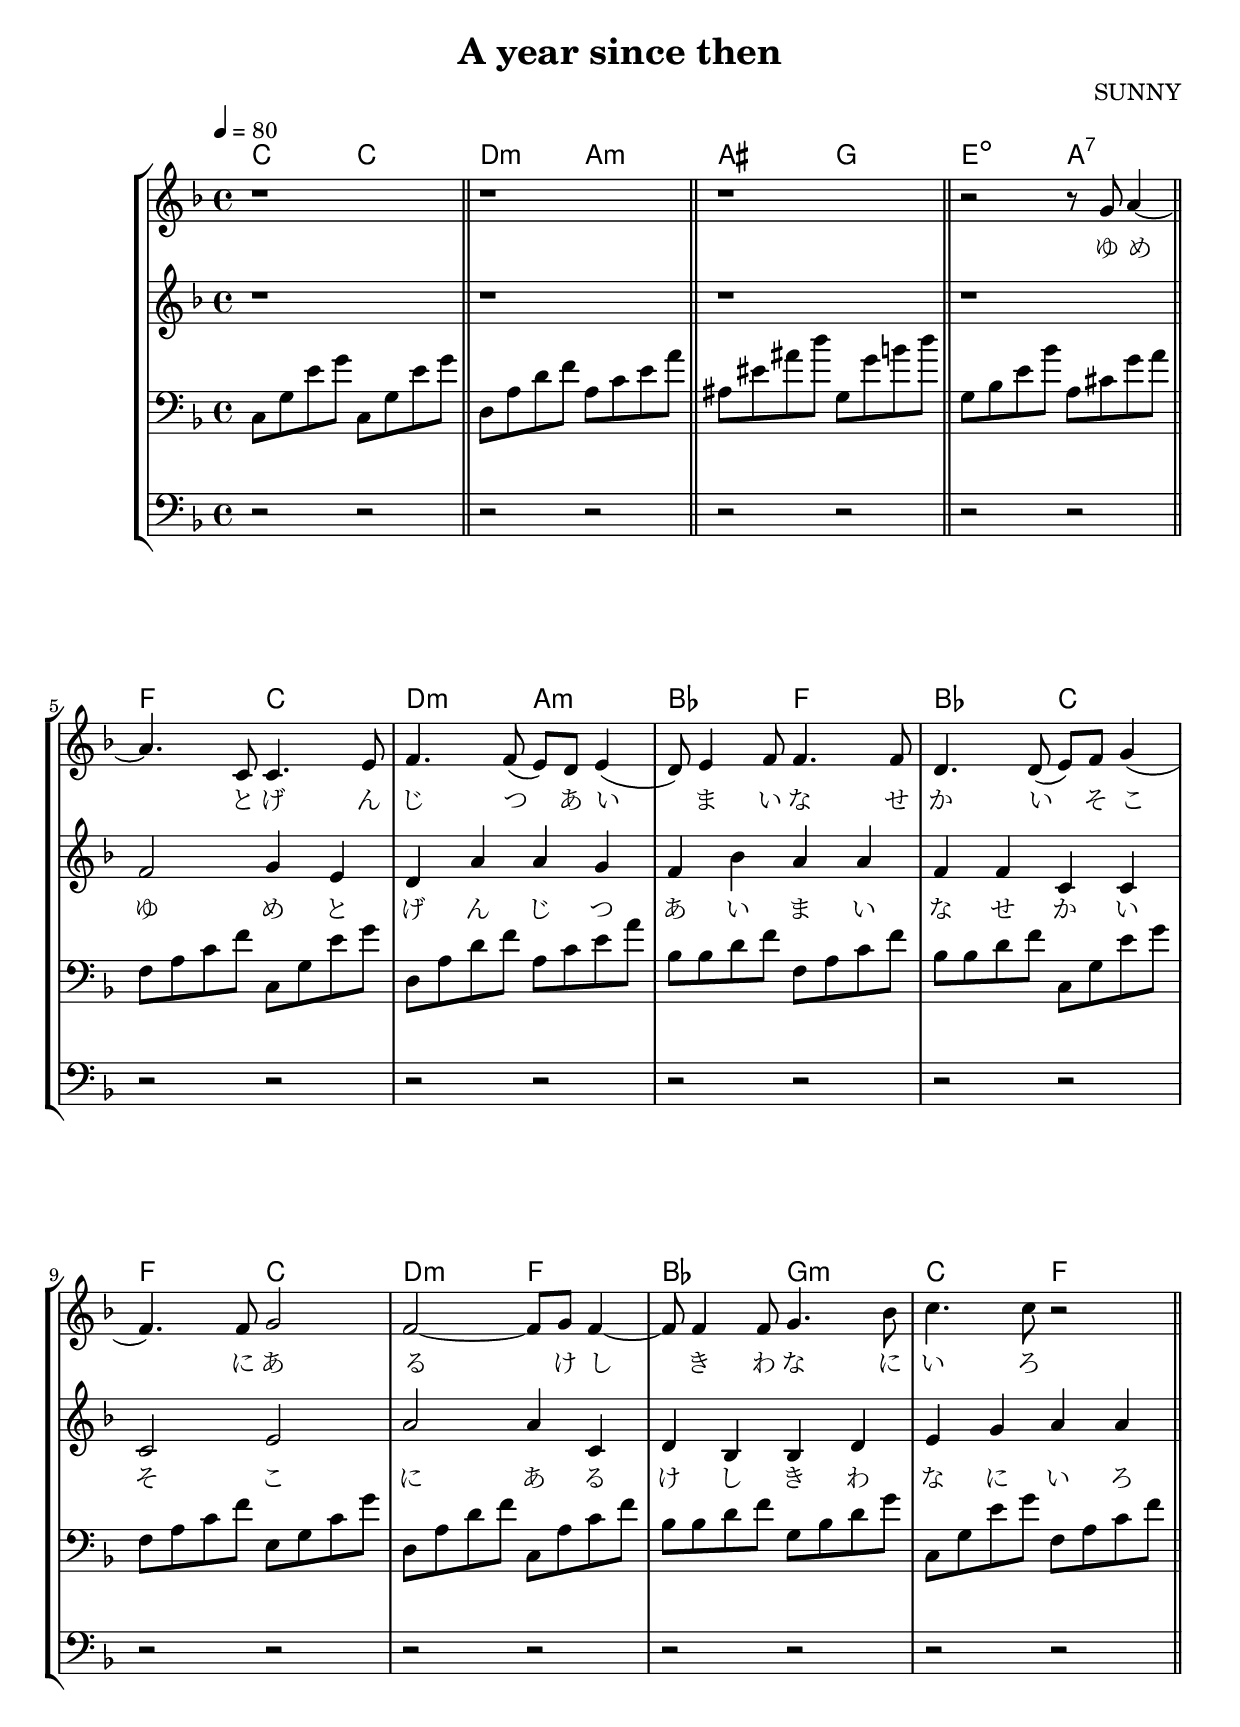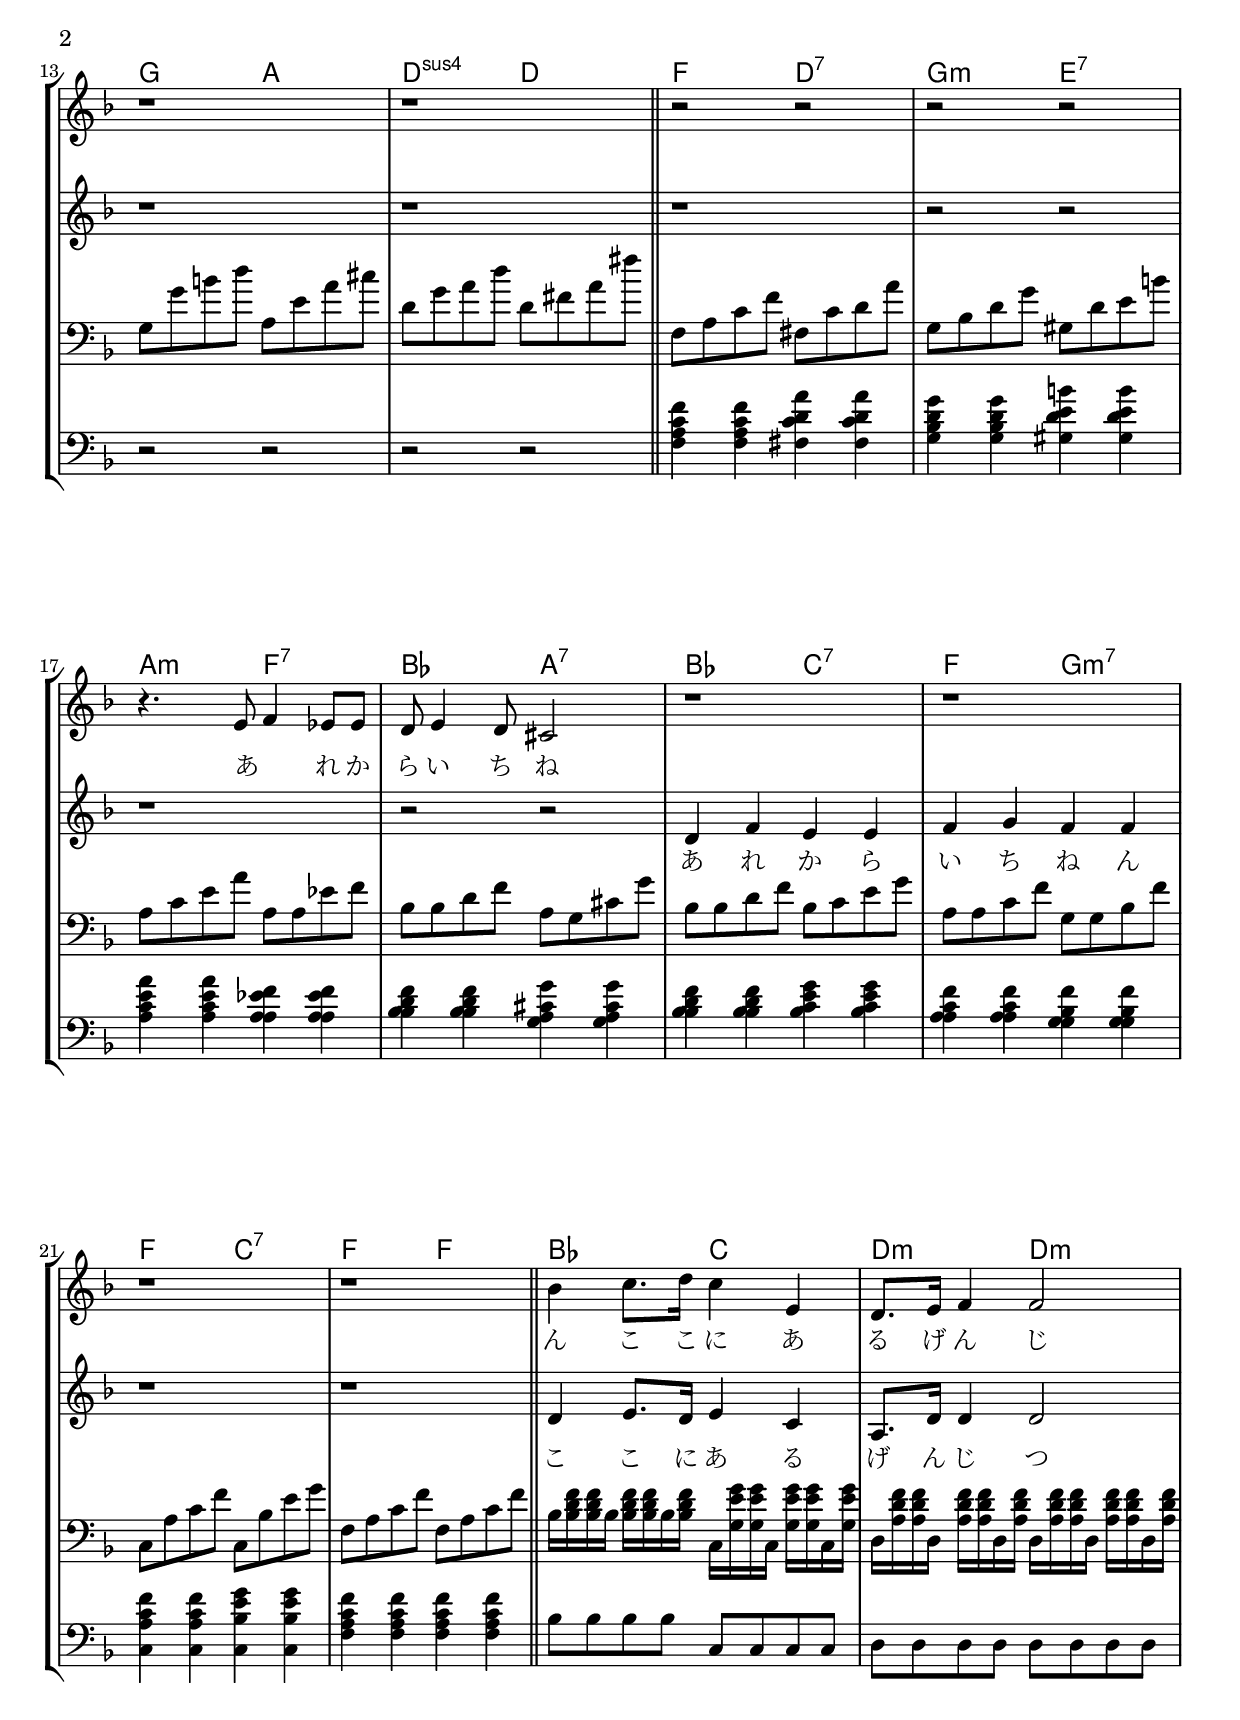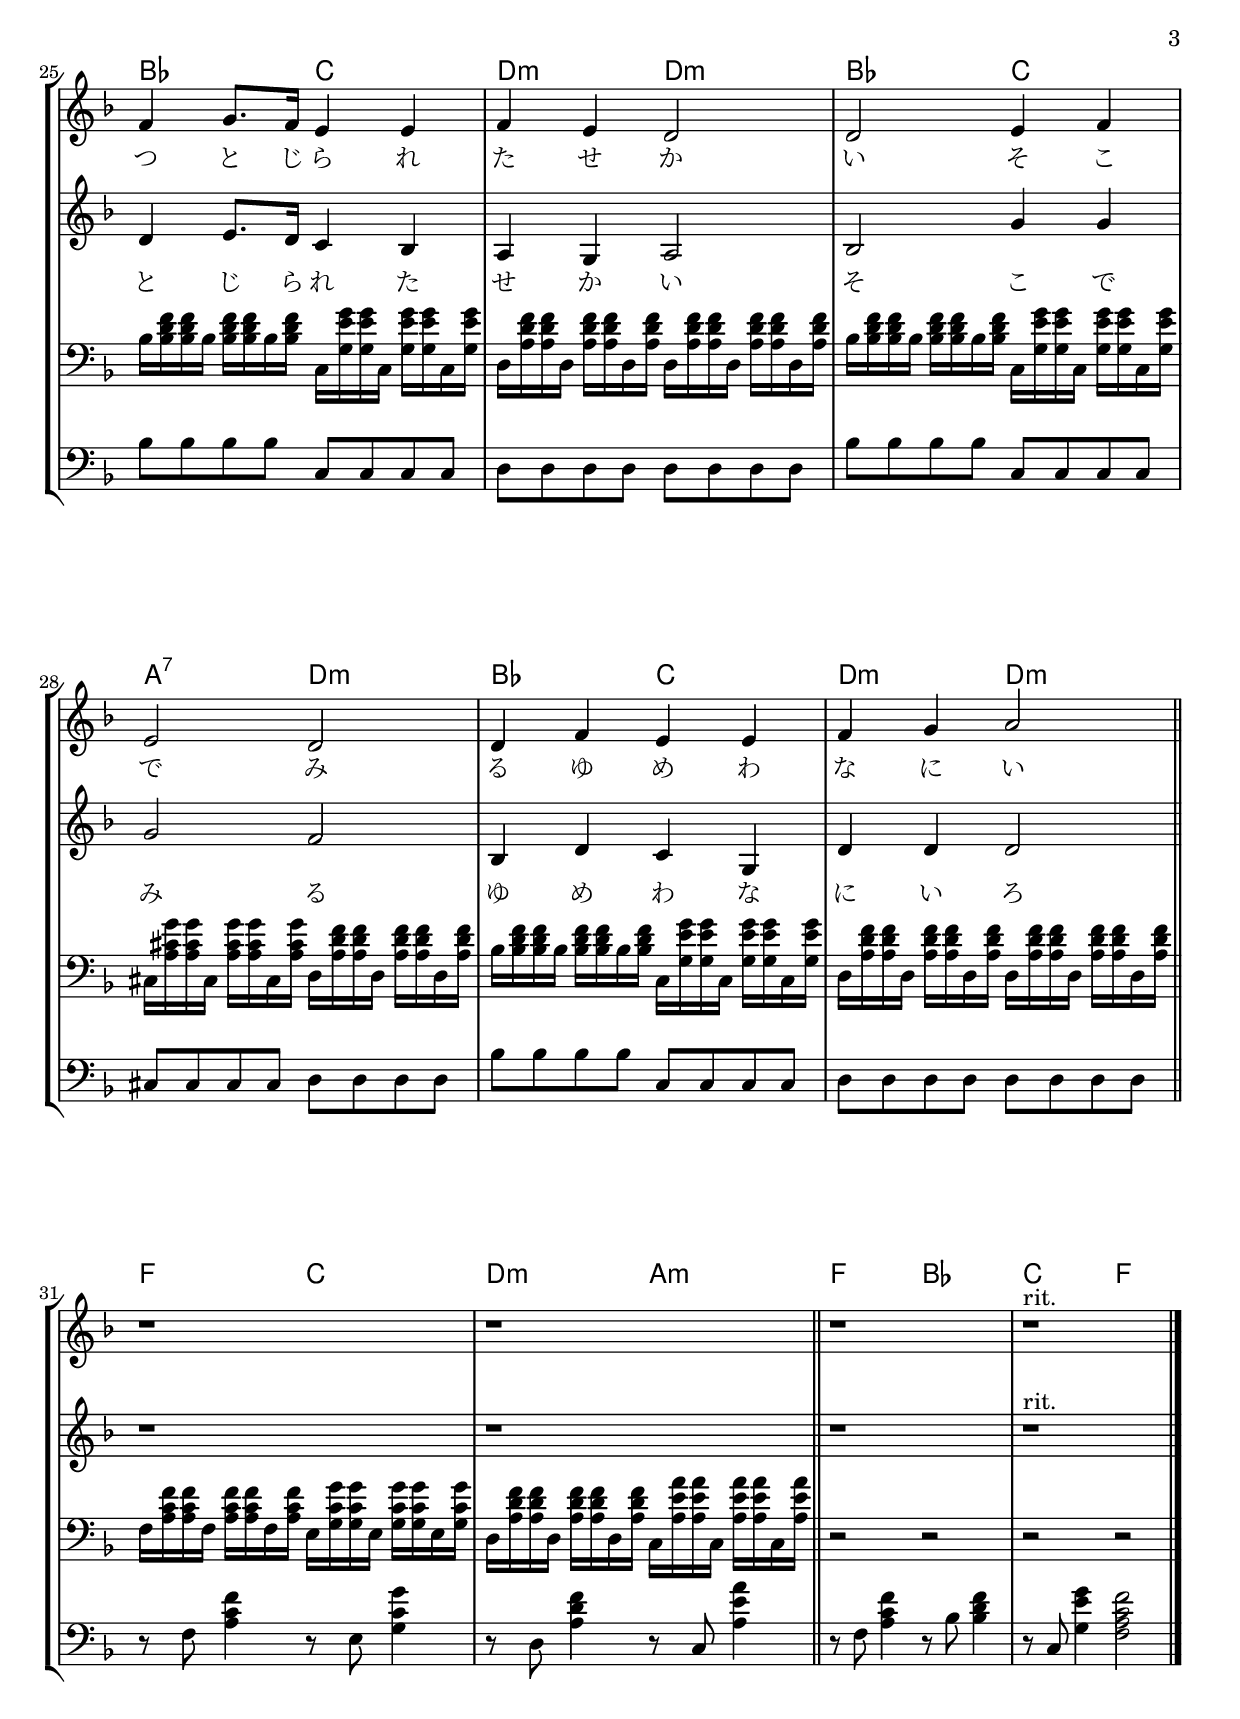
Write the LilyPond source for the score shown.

\version "2.12.1"

\header {
	title = \markup {"A year since then"}
	composer = \markup \center-column {SUNNY}
}

harmony = \chordmode {
	c2 c 

	d:m a:m 

	ais g 

	e:dim a:7 

	f c d:m a:m bes f bes c f c d:m f bes g:m c f 

	g a d:sus4 d 

	f d:7 g:m e:7 a:m f:7 bes a:7 bes c:7 f g:min7 f c:7 f f 

	bes c d:m d:m bes c d:m d:m bes c a:7 d:m bes c d:m d:m 

	f c d:m a:m 

	f bes c f 
}

melody = {
	\key f \major
	\tempo 4 = 80
	r1   
	r1   
	r1   
	r2 r8 
	\set Staff.midiInstrument = #"mmi0.38"
	g'8  a'4~ 
	a'4.  c'8  c'4.  e'8 
	f'4.  f'8  (e'8)  d'8  e'4 
	(d'8)  e'4  f'8  f'4.  f'8 
	d'4.  d'8  (e'8)  f'8  g'4 
	(f'4.)  f'8  g'2 
	f'2~f'8  g'8  f'4~ 
	f'8  f'4  f'8  g'4.  bes'8 
	c''4.  c''8  	r2 	r1 | r1   
	\set Staff.midiInstrument = #"fss0.32"
	r2 r2~ 
	r2  r2~ 
	r4.  e'8  f'4  es'8  es'8 
	d'8  e'4  d'8  cis'2
	r1 r1 r1 r1 	\set Staff.midiInstrument = #"mmi0.38"
	bes'4  c''8.  d''16  c''4  e'4 
	d'8.  e'16  f'4  f'2 
	f'4  g'8.  f'16  e'4  e'4 
	f'4  e'4  d'2 
	d'2  e'4  f'4 
	e'2  d'2 
	d'4  f'4  e'4  e'4 
	f'4  g'4  a'2
	r1 | r1   
	r1 | r1^"rit." \bar "|."
}

words = \lyricmode {
	
	
	
	
	ゆ  め  と  げ  ん  じ  つ  あ  い  ま  い  な  せ  か  い  そ  こ  に  あ  る  け  し  き  わ  な  に  い  ろ  
	
	あ  れ  か  ら  い  ち  ね  ん  
	こ  こ  に  あ  る  げ  ん  じ  つ  と  じ  ら  れ  た  せ  か  い  そ  こ  で  み  る  ゆ  め  わ  な  に  い  ろ  
	
	
}

secondmelody = {
	\key f \major
	\tempo 4 = 80
	r1   
	r1   
	r1   
	r1   
	\set Staff.midiInstrument = #"fss0.32"
	 f'2  g'4  e'4 
	d'4  a'4  a'4  g'4 
	f'4  bes'4  a'4  a'4 
	f'4  f'4  c'4  c'4 
	c'2  e'2 
	a'2  a'4  c'4 
	d'4  bes4  bes4  d'4 
	e'4  g'4  a'4  a'4
	r1 | r1   
	\set Staff.midiInstrument = #"mmi0.38"
	r1 
	r2  r2 
	r1 
	r2  r2 
	d'4  f'4  e'4  e'4 
	f'4  g'4  f'4  f'4
	r1 r1 	\set Staff.midiInstrument = #"fss0.32"
	d'4  e'8.  d'16  e'4  c'4 
	a8.  d'16  d'4  d'2 
	d'4  e'8.  d'16  c'4  bes4 
	a4  g4  a2 
	bes2  g'4  g'4 
	g'2  f'2 
	bes4  d'4  c'4  g4 
	d'4  d'4  d'2
	r1 | r1   
	r1 | r1^"rit." \bar "|."
}

secondwords = \lyricmode {
	
	
	
	
	ゆ  め  と  げ  ん  じ  つ  あ  い  ま  い  な  せ  か  い  そ  こ  に  あ  る  け  し  き  わ  な  に  い  ろ  
	
	あ  れ  か  ら  い  ち  ね  ん  
	こ  こ  に  あ  る  げ  ん  じ  つ  と  じ  ら  れ  た  せ  か  い  そ  こ  で  み  る  ゆ  め  わ  な  に  い  ろ  
	
	
}

tempochange = {
	\tempo 4 = 80
	r1 \bar "||"
	\tempo 4 = 80
	r1 \bar "||"
	\tempo 4 = 80
	r1 \bar "||"
	\tempo 4 = 80
	r1 \bar "||"
	\tempo 4 = 80
	r1 | r1 | r1 | r1 | r1 | r1 | r1 | r1 \bar "||"
	\tempo 4 = 80
	r1 | r1 \bar "||"
	\tempo 4 = 80
	r1 | r1 | r1 | r1 | r1 | r1 | r1 | r1 \bar "||"
	\tempo 4 = 80
	r1 | r1 | r1 | r1 | r1 | r1 | r1 | r1 \bar "||"
	\tempo 4 = 80
	r1 | r1 \bar "||"
	\tempo 4 = 80
	r1 | \tempo 4 = 60 r2 \tempo 4 = 53 r2 \bar "|."
}

mainacc = {
	\clef bass
	\set Staff.midiInstrument = #"Acoustic Guitar (nylon)"
	\key f \major
	\tempo 4 = 80
	c8 g8 e'8 g'8
	c8 g8 e'8 g'8
	\bar "||"

	\set Staff.midiInstrument = #"Acoustic Guitar (nylon)"
	d8 a8 d'8 f'8
	a8 c'8 e'8 a'8
	\bar "||"

	\set Staff.midiInstrument = #"Acoustic Guitar (nylon)"
	ais8 eis'8 ais'8 d''8
	g8 g'8 b'8 d''8
	\bar "||"

	\set Staff.midiInstrument = #"Acoustic Guitar (nylon)"
	g8 bes8 e'8 bes'8
	a8 cis'8 g'8 a'8
	\bar "||"

	\set Staff.midiInstrument = #"Acoustic Guitar (nylon)"
	f8 a8 c'8 f'8
	c8 g8 e'8 g'8
	d8 a8 d'8 f'8
	a8 c'8 e'8 a'8
	bes8 bes8 d'8 f'8
	f8 a8 c'8 f'8
	bes8 bes8 d'8 f'8
	c8 g8 e'8 g'8
	f8 a8 c'8 f'8
	e8 g8 c'8 g'8
	d8 a8 d'8 f'8
	c8 a8 c'8 f'8
	bes8 bes8 d'8 f'8
	g8 bes8 d'8 g'8
	c8 g8 e'8 g'8
	f8 a8 c'8 f'8
	\bar "||"

	\set Staff.midiInstrument = #"Acoustic Guitar (nylon)"
	g8 g'8 b'8 d''8
	a8 e'8 a'8 cis''8
	d'8 g'8 a'8 d''8
	d'8 fis'8 a'8 fis''8
	\bar "||"

	\set Staff.midiInstrument = #"Acoustic Guitar (nylon)"
	f8 a8 c'8 f'8
	fis8 c'8 d'8 a'8
	g8 bes8 d'8 g'8
	gis8 d'8 e'8 b'8
	a8 c'8 e'8 a'8
	a8 a8 es'8 f'8
	bes8 bes8 d'8 f'8
	a8 g8 cis'8 g'8
	bes8 bes8 d'8 f'8
	bes8 c'8 e'8 g'8
	a8 a8 c'8 f'8
	g8 g8 bes8 f'8
	c8 a8 c'8 f'8
	c8 bes8 e'8 g'8
	f8 a8 c'8 f'8
	f8 a8 c'8 f'8
	\bar "||"

	\set Staff.midiInstrument = #"Electric Guitar (clean)"
	bes16 <bes d' f'>16 <bes d' f'>16 bes16   <bes d' f'>16 <bes d' f'>16 bes16 <bes d' f'>16
	c16 <g e' g'>16 <g e' g'>16 c16   <g e' g'>16 <g e' g'>16 c16 <g e' g'>16
	d16 <a d' f'>16 <a d' f'>16 d16   <a d' f'>16 <a d' f'>16 d16 <a d' f'>16
	d16 <a d' f'>16 <a d' f'>16 d16   <a d' f'>16 <a d' f'>16 d16 <a d' f'>16
	bes16 <bes d' f'>16 <bes d' f'>16 bes16   <bes d' f'>16 <bes d' f'>16 bes16 <bes d' f'>16
	c16 <g e' g'>16 <g e' g'>16 c16   <g e' g'>16 <g e' g'>16 c16 <g e' g'>16
	d16 <a d' f'>16 <a d' f'>16 d16   <a d' f'>16 <a d' f'>16 d16 <a d' f'>16
	d16 <a d' f'>16 <a d' f'>16 d16   <a d' f'>16 <a d' f'>16 d16 <a d' f'>16
	bes16 <bes d' f'>16 <bes d' f'>16 bes16   <bes d' f'>16 <bes d' f'>16 bes16 <bes d' f'>16
	c16 <g e' g'>16 <g e' g'>16 c16   <g e' g'>16 <g e' g'>16 c16 <g e' g'>16
	cis16 <a cis' g'>16 <a cis' g'>16 cis16   <a cis' g'>16 <a cis' g'>16 cis16 <a cis' g'>16
	d16 <a d' f'>16 <a d' f'>16 d16   <a d' f'>16 <a d' f'>16 d16 <a d' f'>16
	bes16 <bes d' f'>16 <bes d' f'>16 bes16   <bes d' f'>16 <bes d' f'>16 bes16 <bes d' f'>16
	c16 <g e' g'>16 <g e' g'>16 c16   <g e' g'>16 <g e' g'>16 c16 <g e' g'>16
	d16 <a d' f'>16 <a d' f'>16 d16   <a d' f'>16 <a d' f'>16 d16 <a d' f'>16
	d16 <a d' f'>16 <a d' f'>16 d16   <a d' f'>16 <a d' f'>16 d16 <a d' f'>16
	\bar "||"

	\set Staff.midiInstrument = #"Electric Guitar (clean)"
	f16 <a c' f'>16 <a c' f'>16 f16   <a c' f'>16 <a c' f'>16 f16 <a c' f'>16
	e16 <g c' g'>16 <g c' g'>16 e16   <g c' g'>16 <g c' g'>16 e16 <g c' g'>16
	d16 <a d' f'>16 <a d' f'>16 d16   <a d' f'>16 <a d' f'>16 d16 <a d' f'>16
	c16 <a e' a'>16 <a e' a'>16 c16   <a e' a'>16 <a e' a'>16 c16 <a e' a'>16
	\bar "||"

	\set Staff.midiInstrument = #"Acoustic grand"
	r2
	r2
	r2
	r2
	\bar "|."
}

subacc = {
	\clef bass
	\set Staff.midiInstrument = #"Acoustic grand"
	\key f \major
	\tempo 4 = 80
	r2
	r2
	\bar "||"

	\set Staff.midiInstrument = #"Acoustic grand"
	r2
	r2
	\bar "||"

	\set Staff.midiInstrument = #"Acoustic grand"
	r2
	r2
	\bar "||"

	\set Staff.midiInstrument = #"Acoustic grand"
	r2
	r2
	\bar "||"

	\set Staff.midiInstrument = #"Acoustic grand"
	r2
	r2
	r2
	r2
	r2
	r2
	r2
	r2
	r2
	r2
	r2
	r2
	r2
	r2
	r2
	r2
	\bar "||"

	\set Staff.midiInstrument = #"Acoustic grand"
	r2
	r2
	r2
	r2
	\bar "||"

	\set Staff.midiInstrument = #"Acoustic grand"
	<f a c' f'>4 <f a c' f'>4
	<fis c' d' a'>4 <fis c' d' a'>4
	<g bes d' g'>4 <g bes d' g'>4
	<gis d' e' b'>4 <gis d' e' b'>4
	<a c' e' a'>4 <a c' e' a'>4
	<a a es' f'>4 <a a es' f'>4
	<bes bes d' f'>4 <bes bes d' f'>4
	<a g cis' g'>4 <a g cis' g'>4
	<bes bes d' f'>4 <bes bes d' f'>4
	<bes c' e' g'>4 <bes c' e' g'>4
	<a a c' f'>4 <a a c' f'>4
	<g g bes f'>4 <g g bes f'>4
	<c a c' f'>4 <c a c' f'>4
	<c bes e' g'>4 <c bes e' g'>4
	<f a c' f'>4 <f a c' f'>4
	<f a c' f'>4 <f a c' f'>4
	\bar "||"

	\set Staff.midiInstrument = #"Electric Bass (pick)"
	bes8 bes8 bes8 bes8
	c8 c8 c8 c8
	d8 d8 d8 d8
	d8 d8 d8 d8
	bes8 bes8 bes8 bes8
	c8 c8 c8 c8
	d8 d8 d8 d8
	d8 d8 d8 d8
	bes8 bes8 bes8 bes8
	c8 c8 c8 c8
	cis8 cis8 cis8 cis8
	d8 d8 d8 d8
	bes8 bes8 bes8 bes8
	c8 c8 c8 c8
	d8 d8 d8 d8
	d8 d8 d8 d8
	\bar "||"

	\set Staff.midiInstrument = #"Electric Bass (pick)"
	r8 f <a c' f'>4
	r8 e <g c' g'>4
	r8 d <a d' f'>4
	r8 c <a e' a'>4
	\bar "||"

	\set Staff.midiInstrument = #"Electric Bass (pick)"
	r8 f <a c' f'>4
	r8 bes <bes d' f'>4
	r8 c <g e' g'>4
	<f a c' f'>2
	\bar "|."
}

percA = {
	\drummode {
	r1 \bar "||"
	r1 \bar "||"
	r1 \bar "||"
	r1 \bar "||"
	r1 |r1 |r1 |r1 |r1 |r1 |r1 |r1 \bar "||"
	r1 |r1 \bar "||"
	r1 |r1 |r1 |r1 |r1 |r1 |r1 |r1 \bar "||"
	hh8 hh8 hh8 hh8 hh8 hh8 hh8 hh8  |hh8 hh8 hh8 hh8 hh4 hh8 hh8  |hh8 hh8 hh8 hh8 hh8 hh8 hh8 hh8  |hh8 hh8 hh8 hh2 r8  |hh8 hh8 hh8 hh8 hh8 hh8 hh8 hh8  |hh8 hh8 hh8 hh8 hh4 hh8 hh8  |hh8 hh8 hh8 hh8 hh8 hh8 hh8 hh8  |r8 hh2. r8  \bar "||"
	r1 |r1 \bar "||"
	r1 |r1 \bar "|."
	}
}

percB = {
	\drummode {
	r1 \bar "||"
	r1 \bar "||"
	r1 \bar "||"
	r1 \bar "||"
	r1 |r1 |r1 |r1 |r1 |r1 |r1 |r1 \bar "||"
	r1 |r1 \bar "||"
	r1 |r1 |r1 |r1 |r1 |r1 |r1 |r1 \bar "||"
	r4 sn8. sn8 sn8. sn8. sn16  |r4 sn8. sn8 sn8. sn4  |r4 sn8. sn8 sn8. sn8. sn16  |r8 sn8 sn4 sn8 sn16 sn8 sn8 sn16  |r4 sn8. sn8 sn8. sn8. sn16  |r4 sn8. sn8 sn8. sn4  |r4 sn8. sn8 sn8. sn8. sn16  |r4 sn2 sn4  \bar "||"
	r1 |r1 \bar "||"
	r1 |r1 \bar "|."
	}
}

percC = {
	\drummode {
	r1 \bar "||"
	r1 \bar "||"
	r1 \bar "||"
	r1 \bar "||"
	r1 |r1 |r1 |r1 |r1 |r1 |r1 |r1 \bar "||"
	r1 |r1 \bar "||"
	r1 |r1 |r1 |r1 |r1 |r1 |r1 |r1 \bar "||"
	bd8 bd4 bd2 bd8  |bd8 bd2 bd4.  |bd8 bd4 bd2 bd8  |bd4 r16 bd8. bd2  |bd8 bd4 bd2 bd8  |bd8 bd2 bd4.  |bd8 bd4 bd2 bd8  |bd8 bd4. bd4. bd8  \bar "||"
	r1 |r1 \bar "||"
	r1 |r1 \bar "|."
	}
}

percD = {
	\drummode {
	r1 \bar "||"
	r1 \bar "||"
	r1 \bar "||"
	r1 \bar "||"
	r1 |r1 |r1 |r1 |r1 |r1 |r1 |r1 \bar "||"
	r1 |r1 \bar "||"
	r1 |r1 |r1 |r1 |r1 |r1 |r1 |r1 \bar "||"
	r1  |r2 r8 hho4.  |r1  |r4. r16 hho2 r16  |r1  |r2 r8 hho4.  |r1  |r4. r16 hho2 r16  \bar "||"
	r1 |r1 \bar "||"
	r1 |r1 \bar "|."
	}
}

percE = {
	\drummode {
	r1 \bar "||"
	r1 \bar "||"
	r1 \bar "||"
	r1 \bar "||"
	r1 |r1 |r1 |r1 |r1 |r1 |r1 |r1 \bar "||"
	r1 |r1 \bar "||"
	r1 |r1 |r1 |r1 |r1 |r1 |r1 |r1 \bar "||"
	r1 |r1 |r1 |r1 |r1 |r1 |r1 |cymc1  \bar "||"
	r1 |r1 \bar "||"
	r1 |r1 \bar "|."
	}
}

percF = {
	\drummode {
	r1 \bar "||"
	r1 \bar "||"
	r1 \bar "||"
	r1 \bar "||"
	r1 | r1 | r1 | r1 | r1 | r1 | r1 | r1 \bar "||"
	r1 | r1 \bar "||"
	r1 | r1 | r1 | r1 | r1 | r1 | r1 | r1 \bar "||"
	r1 |r1 |r1 |r1 |r1 |r1 |r1 |r4 r16 tommh16 tommh4. tommh4  \bar "||"
	r1 | r1 \bar "||"
	r1 | r1 \bar "|."
	}
}

percG = {
	\drummode {
	r1 \bar "||"
	r1 \bar "||"
	r1 \bar "||"
	r1 \bar "||"
	r1 | r1 | r1 | r1 | r1 | r1 | r1 | r1 \bar "||"
	r1 | r1 \bar "||"
	r1 | r1 | r1 | r1 | r1 | r1 | r1 | r1 \bar "||"
	r1 |r1 |r1 |r1 |r1 |r1 |r1 |r4. r16 tomml4. tomml8.  \bar "||"
	r1 | r1 \bar "||"
	r1 | r1 \bar "|."
	}
}

percH = {
	\drummode {
	r1 \bar "||"
	r1 \bar "||"
	r1 \bar "||"
	r1 \bar "||"
	r1 | r1 | r1 | r1 | r1 | r1 | r1 | r1 \bar "||"
	r1 | r1 \bar "||"
	r1 | r1 | r1 | r1 | r1 | r1 | r1 | r1 \bar "||"
	r1 |r1 |r1 |r1 |r1 |r1 |r1 |r2 r16 toml8 toml4 r16  \bar "||"
	r1 | r1 \bar "||"
	r1 | r1 \bar "|."
	}
}

percI = {
	\drummode {
	r1 \bar "||"
	r1 \bar "||"
	r1 \bar "||"
	r1 \bar "||"
	r1 | r1 | r1 | r1 | r1 | r1 | r1 | r1 \bar "||"
	r1 | r1 \bar "||"
	r1 | r1 | r1 | r1 | r1 | r1 | r1 | r1 \bar "||"
	r1 |r1 |r1 |r1 |r1 |r1 |r1 |r2 r8 tomfh4 tomfh8  \bar "||"
	r1 | r1 \bar "||"
	r1 | r1 \bar "|."
	}
}

\score {
	<<
		\new StaffGroup <<
			\new ChordNames {\harmony}
			\new Voice = "melody" {\melody}
			\new Lyrics \lyricsto "melody" \words
			\new Voice = "secondmelody" {\secondmelody}
			\new Lyrics \lyricsto "secondmelody" \secondwords
			\new Staff = "mainacc" {\mainacc}
			\new Staff = "subacc" {\subacc}
		>>
	>>
	\layout { }
}
